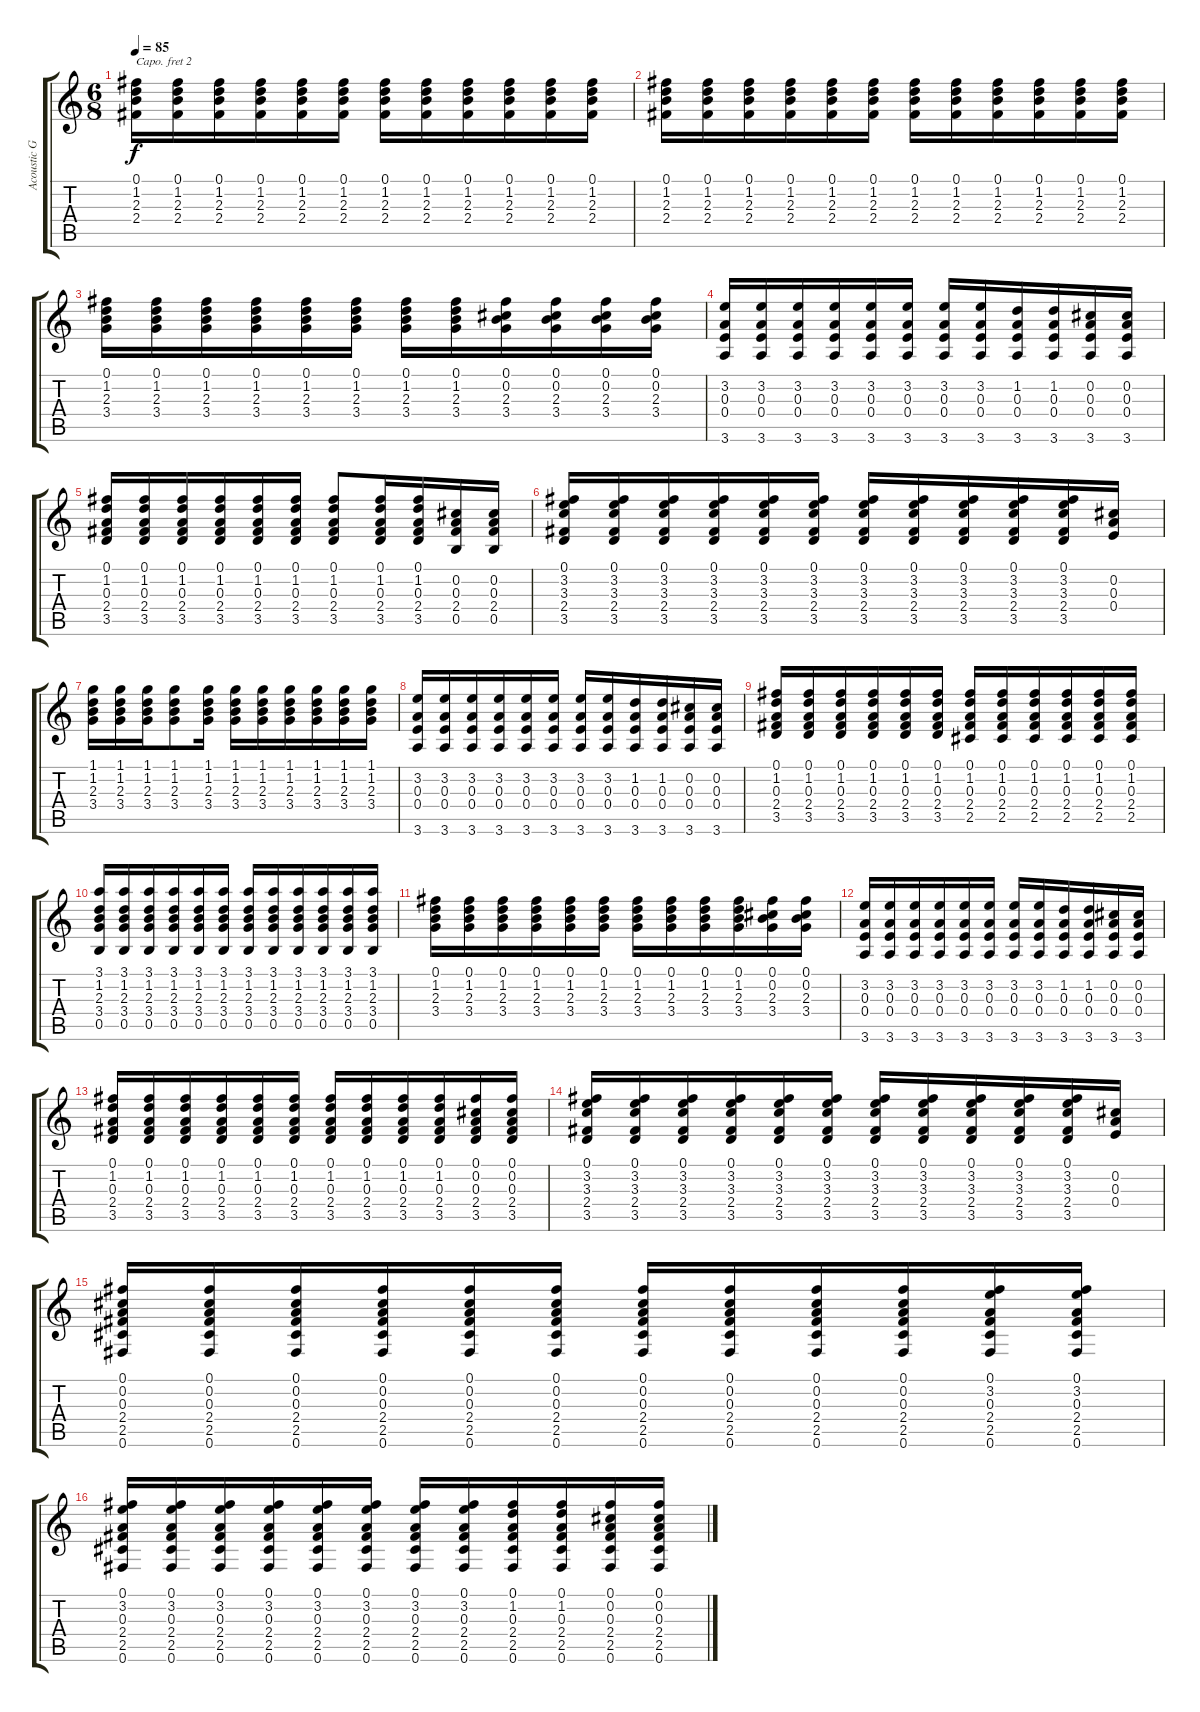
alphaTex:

\track ("Acoustic Guitar (Johnny Marr)" "Acoustic G") {instrument acousticguitarnylon}
\staff {score tabs}
\capo 2
\tuning (E4 B3 G3 D3 A2 E2) {hide}
\ts (6 8)
\tempo 85
\clef g2
\ks c
(0.1 1.2 2.3 2.4).16{dy f} (0.1 1.2 2.3 2.4).16 (0.1 1.2 2.3 2.4).16 (0.1 1.2 2.3 2.4).16 (0.1 1.2 2.3 2.4).16 (0.1 1.2 2.3 2.4).16 (0.1 1.2 2.3 2.4).16 (0.1 1.2 2.3 2.4).16 (0.1 1.2 2.3 2.4).16 (0.1 1.2 2.3 2.4).16 (0.1 1.2 2.3 2.4).16 (0.1 1.2 2.3 2.4).16 |
(0.1 1.2 2.3 2.4).16 (0.1 1.2 2.3 2.4).16 (0.1 1.2 2.3 2.4).16 (0.1 1.2 2.3 2.4).16 (0.1 1.2 2.3 2.4).16 (0.1 1.2 2.3 2.4).16 (0.1 1.2 2.3 2.4).16 (0.1 1.2 2.3 2.4).16 (0.1 1.2 2.3 2.4).16 (0.1 1.2 2.3 2.4).16 (0.1 1.2 2.3 2.4).16 (0.1 1.2 2.3 2.4).16 |
(0.1 1.2 2.3 3.4).16 (0.1 1.2 2.3 3.4).16 (0.1 1.2 2.3 3.4).16 (0.1 1.2 2.3 3.4).16 (0.1 1.2 2.3 3.4).16 (0.1 1.2 2.3 3.4).16 (0.1 1.2 2.3 3.4).16 (0.1 1.2 2.3 3.4).16 (0.1 0.2 2.3 3.4).16 (0.1 0.2 2.3 3.4).16 (0.1 0.2 2.3 3.4).16 (0.1 0.2 2.3 3.4).16 |
(3.2 0.3 0.4 3.6).16 (3.2 0.3 0.4 3.6).16 (3.2 0.3 0.4 3.6).16 (3.2 0.3 0.4 3.6).16 (3.2 0.3 0.4 3.6).16 (3.2 0.3 0.4 3.6).16 (3.2 0.3 0.4 3.6).16 (3.2 0.3 0.4 3.6).16 (1.2 0.3 0.4 3.6).16 (1.2 0.3 0.4 3.6).16 (0.2 0.3 0.4 3.6).16 (0.2 0.3 0.4 3.6).16 |
(0.1 1.2 0.3 2.4 3.5).16 (0.1 1.2 0.3 2.4 3.5).16 (0.1 1.2 0.3 2.4 3.5).16 (0.1 1.2 0.3 2.4 3.5).16 (0.1 1.2 0.3 2.4 3.5).16 (0.1 1.2 0.3 2.4 3.5).16 (0.1 1.2 0.3 2.4 3.5).8 (0.1 1.2 0.3 2.4 3.5).16 (0.1 1.2 0.3 2.4 3.5).16 (0.2 0.3 2.4 0.5).16 (0.2 0.3 2.4 0.5).16 |
(0.1 3.2 3.3 2.4 3.5).16 (0.1 3.2 3.3 2.4 3.5).16 (0.1 3.2 3.3 2.4 3.5).16 (0.1 3.2 3.3 2.4 3.5).16 (0.1 3.2 3.3 2.4 3.5).16 (0.1 3.2 3.3 2.4 3.5).16 (0.1 3.2 3.3 2.4 3.5).16 (0.1 3.2 3.3 2.4 3.5).16 (0.1 3.2 3.3 2.4 3.5).16 (0.1 3.2 3.3 2.4 3.5).16 (0.1 3.2 3.3 2.4 3.5).16 (0.2 0.3 0.4).16 |
(1.1 1.2 2.3 3.4).16 (1.1 1.2 2.3 3.4).16 (1.1 1.2 2.3 3.4).16 (1.1 1.2 2.3 3.4).8 (1.1 1.2 2.3 3.4).16 (1.1 1.2 2.3 3.4).16 (1.1 1.2 2.3 3.4).16 (1.1 1.2 2.3 3.4).16 (1.1 1.2 2.3 3.4).16 (1.1 1.2 2.3 3.4).16 (1.1 1.2 2.3 3.4).16 |
(3.2 0.3 0.4 3.6).16 (3.2 0.3 0.4 3.6).16 (3.2 0.3 0.4 3.6).16 (3.2 0.3 0.4 3.6).16 (3.2 0.3 0.4 3.6).16 (3.2 0.3 0.4 3.6).16 (3.2 0.3 0.4 3.6).16 (3.2 0.3 0.4 3.6).16 (1.2 0.3 0.4 3.6).16 (1.2 0.3 0.4 3.6).16 (0.2 0.3 0.4 3.6).16 (0.2 0.3 0.4 3.6).16 |
(0.1 1.2 0.3 2.4 3.5).16 (0.1 1.2 0.3 2.4 3.5).16 (0.1 1.2 0.3 2.4 3.5).16 (0.1 1.2 0.3 2.4 3.5).16 (0.1 1.2 0.3 2.4 3.5).16 (0.1 1.2 0.3 2.4 3.5).16 (0.1 1.2 0.3 2.4 2.5).16 (0.1 1.2 0.3 2.4 2.5).16 (0.1 1.2 0.3 2.4 2.5).16 (0.1 1.2 0.3 2.4 2.5).16 (0.1 1.2 0.3 2.4 2.5).16 (0.1 1.2 0.3 2.4 2.5).16 |
(3.1 1.2 2.3 3.4 0.5).16 (3.1 1.2 2.3 3.4 0.5).16 (3.1 1.2 2.3 3.4 0.5).16 (3.1 1.2 2.3 3.4 0.5).16 (3.1 1.2 2.3 3.4 0.5).16 (3.1 1.2 2.3 3.4 0.5).16 (3.1 1.2 2.3 3.4 0.5).16 (3.1 1.2 2.3 3.4 0.5).16 (3.1 1.2 2.3 3.4 0.5).16 (3.1 1.2 2.3 3.4 0.5).16 (3.1 1.2 2.3 3.4 0.5).16 (3.1 1.2 2.3 3.4 0.5).16 |
(0.1 1.2 2.3 3.4).16 (0.1 1.2 2.3 3.4).16 (0.1 1.2 2.3 3.4).16 (0.1 1.2 2.3 3.4).16 (0.1 1.2 2.3 3.4).16 (0.1 1.2 2.3 3.4).16 (0.1 1.2 2.3 3.4).16 (0.1 1.2 2.3 3.4).16 (0.1 1.2 2.3 3.4).16 (0.1 1.2 2.3 3.4).16 (0.1 0.2 2.3 3.4).16 (0.1 0.2 2.3 3.4).16 |
(3.2 0.3 0.4 3.6).16 (3.2 0.3 0.4 3.6).16 (3.2 0.3 0.4 3.6).16 (3.2 0.3 0.4 3.6).16 (3.2 0.3 0.4 3.6).16 (3.2 0.3 0.4 3.6).16 (3.2 0.3 0.4 3.6).16 (3.2 0.3 0.4 3.6).16 (1.2 0.3 0.4 3.6).16 (1.2 0.3 0.4 3.6).16 (0.2 0.3 0.4 3.6).16 (0.2 0.3 0.4 3.6).16 |
(0.1 1.2 0.3 2.4 3.5).16 (0.1 1.2 0.3 2.4 3.5).16 (0.1 1.2 0.3 2.4 3.5).16 (0.1 1.2 0.3 2.4 3.5).16 (0.1 1.2 0.3 2.4 3.5).16 (0.1 1.2 0.3 2.4 3.5).16 (0.1 1.2 0.3 2.4 3.5).16 (0.1 1.2 0.3 2.4 3.5).16 (0.1 1.2 0.3 2.4 3.5).16 (0.1 1.2 0.3 2.4 3.5).16 (0.1 0.2 0.3 2.4 3.5).16 (0.1 0.2 0.3 2.4 3.5).16 |
(0.1 3.2 3.3 2.4 3.5).16 (0.1 3.2 3.3 2.4 3.5).16 (0.1 3.2 3.3 2.4 3.5).16 (0.1 3.2 3.3 2.4 3.5).16 (0.1 3.2 3.3 2.4 3.5).16 (0.1 3.2 3.3 2.4 3.5).16 (0.1 3.2 3.3 2.4 3.5).16 (0.1 3.2 3.3 2.4 3.5).16 (0.1 3.2 3.3 2.4 3.5).16 (0.1 3.2 3.3 2.4 3.5).16 (0.1 3.2 3.3 2.4 3.5).16 (0.2 0.3 0.4).16 |
(0.1 0.2 0.3 2.4 2.5 0.6).16 (0.1 0.2 0.3 2.4 2.5 0.6).16 (0.1 0.2 0.3 2.4 2.5 0.6).16 (0.1 0.2 0.3 2.4 2.5 0.6).16 (0.1 0.2 0.3 2.4 2.5 0.6).16 (0.1 0.2 0.3 2.4 2.5 0.6).16 (0.1 0.2 0.3 2.4 2.5 0.6).16 (0.1 0.2 0.3 2.4 2.5 0.6).16 (0.1 0.2 0.3 2.4 2.5 0.6).16 (0.1 0.2 0.3 2.4 2.5 0.6).16 (0.1 3.2 0.3 2.4 2.5 0.6).16 (0.1 3.2 0.3 2.4 2.5 0.6).16 |
(0.1 3.2 0.3 2.4 2.5 0.6).16 (0.1 3.2 0.3 2.4 2.5 0.6).16 (0.1 3.2 0.3 2.4 2.5 0.6).16 (0.1 3.2 0.3 2.4 2.5 0.6).16 (0.1 3.2 0.3 2.4 2.5 0.6).16 (0.1 3.2 0.3 2.4 2.5 0.6).16 (0.1 3.2 0.3 2.4 2.5 0.6).16 (0.1 3.2 0.3 2.4 2.5 0.6).16 (0.1 1.2 0.3 2.4 2.5 0.6).16 (0.1 1.2 0.3 2.4 2.5 0.6).16 (0.1 0.2 0.3 2.4 2.5 0.6).16 (0.1 0.2 0.3 2.4 2.5 0.6).16
